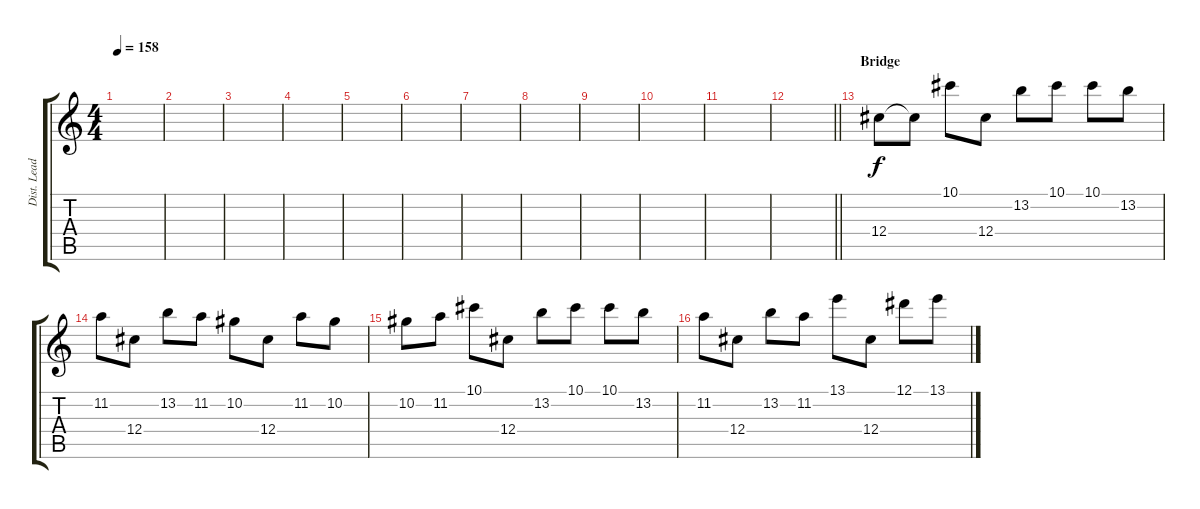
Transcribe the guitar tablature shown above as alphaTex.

\track ("Dist. Lead Guitar" "Dist. Lead") {instrument distortionguitar}
\staff {score tabs}
\tuning (Eb4 Bb3 Gb3 Db3 Ab2 Db2) {hide}
\ts (4 4)
\tempo 158
\clef g2
\ks c
|
|
|
|
|
|
|
|
|
|
|
\barLineRight lightlight
|
\section ("" "Bridge")
12.4.8{volume 10} 12.4{t}.8 10.1.8 12.4.8 13.2.8 10.1.8 10.1.8 13.2.8 |
11.2.8 12.4.8 13.2.8 11.2.8 10.2.8 12.4.8 11.2.8 10.2.8 |
10.2.8 11.2.8 10.1.8 12.4.8 13.2.8 10.1.8 10.1.8 13.2.8 |
11.2.8 12.4.8 13.2.8 11.2.8 13.1.8 12.4.8 12.1.8 13.1.8
